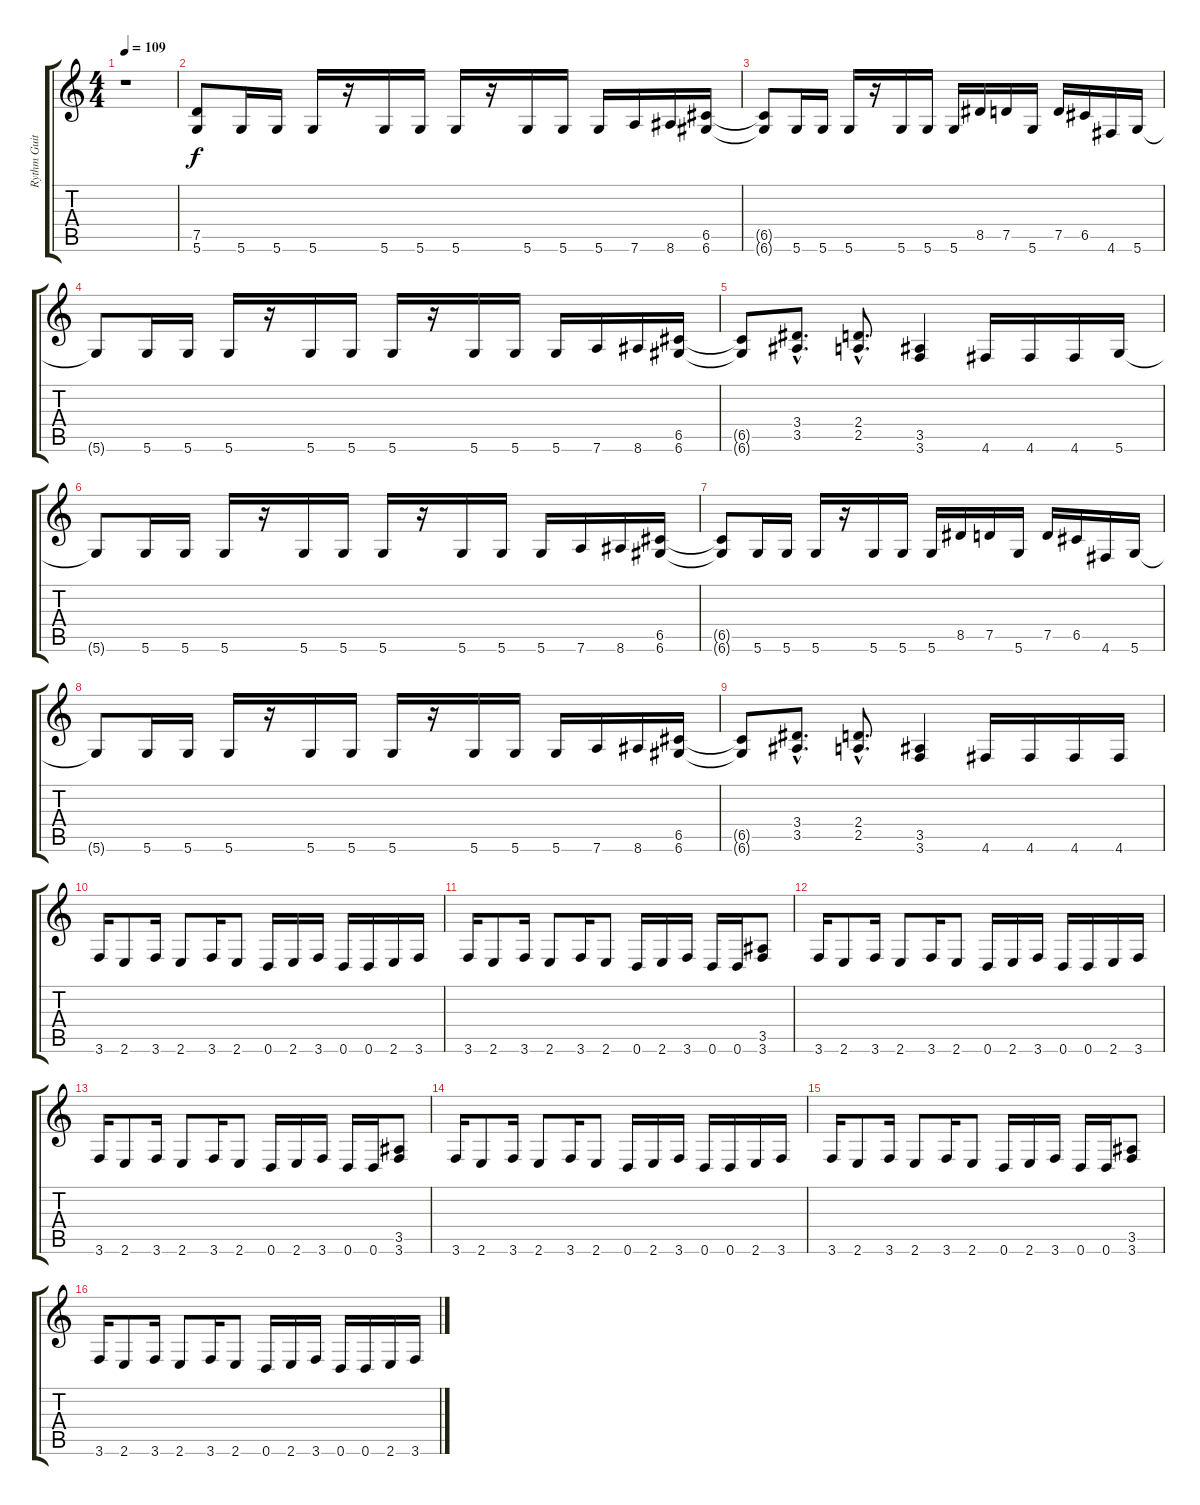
\track ("Rythm Guitar" "Rythm Guit") {instrument distortionguitar}
\staff {score tabs}
\tuning (D4 A3 F3 C3 G2 D2) {hide}
\ts (4 4)
\tempo 109
\clef g2
\ks c
r.1{dy f instrument distortionguitar} |
(7.5 5.6).8 5.6.16 5.6.16 5.6.16 r.16 5.6.16 5.6.16 5.6.16 r.16 5.6.16 5.6.16 5.6.16 7.6.16 8.6.16 (6.5 6.6).16 |
(6.5{t} 6.6{t}).8 5.6.16 5.6.16 5.6.16 r.16 5.6.16 5.6.16 5.6.16 8.5.16 7.5.16 5.6.16 7.5.16 6.5.16 4.6.16 5.6.16 |
5.6{t}.8 5.6.16 5.6.16 5.6.16 r.16 5.6.16 5.6.16 5.6.16 r.16 5.6.16 5.6.16 5.6.16 7.6.16 8.6.16 (6.5 6.6).16 |
(6.5{t} 6.6{t}).8 (3.4{hac} 3.5{hac}).8{d} (2.4{hac} 2.5{hac}).8{d} (3.5 3.6).4 4.6.16 4.6.16 4.6.16 5.6.16 |
5.6{t}.8 5.6.16 5.6.16 5.6.16 r.16 5.6.16 5.6.16 5.6.16 r.16 5.6.16 5.6.16 5.6.16 7.6.16 8.6.16 (6.5 6.6).16 |
(6.5{t} 6.6{t}).8 5.6.16 5.6.16 5.6.16 r.16 5.6.16 5.6.16 5.6.16 8.5.16 7.5.16 5.6.16 7.5.16 6.5.16 4.6.16 5.6.16 |
5.6{t}.8 5.6.16 5.6.16 5.6.16 r.16 5.6.16 5.6.16 5.6.16 r.16 5.6.16 5.6.16 5.6.16 7.6.16 8.6.16 (6.5 6.6).16 |
(6.5{t} 6.6{t}).8 (3.4{hac} 3.5{hac}).8{d} (2.4{hac} 2.5{hac}).8{d} (3.5 3.6).4 4.6.16 4.6.16 4.6.16 4.6.16 |
3.6.16 2.6.8 3.6.16 2.6.8 3.6.16 2.6.8 0.6.16 2.6.16 3.6.16 0.6.16 0.6.16 2.6.16 3.6.16 |
3.6.16 2.6.8 3.6.16 2.6.8 3.6.16 2.6.8 0.6.16 2.6.16 3.6.16 0.6.16 0.6.16 (3.5 3.6).8 |
3.6.16 2.6.8 3.6.16 2.6.8 3.6.16 2.6.8 0.6.16 2.6.16 3.6.16 0.6.16 0.6.16 2.6.16 3.6.16 |
3.6.16 2.6.8 3.6.16 2.6.8 3.6.16 2.6.8 0.6.16 2.6.16 3.6.16 0.6.16 0.6.16 (3.5 3.6).8 |
3.6.16 2.6.8 3.6.16 2.6.8 3.6.16 2.6.8 0.6.16 2.6.16 3.6.16 0.6.16 0.6.16 2.6.16 3.6.16 |
3.6.16 2.6.8 3.6.16 2.6.8 3.6.16 2.6.8 0.6.16 2.6.16 3.6.16 0.6.16 0.6.16 (3.5 3.6).8 |
3.6.16 2.6.8 3.6.16 2.6.8 3.6.16 2.6.8 0.6.16 2.6.16 3.6.16 0.6.16 0.6.16 2.6.16 3.6.16
